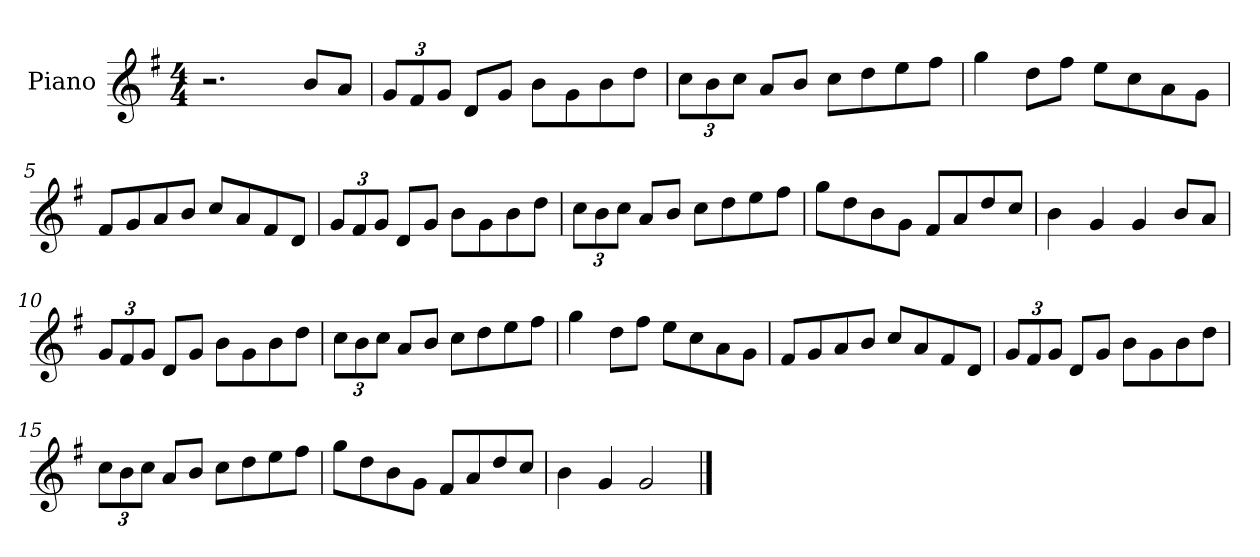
**kern
*part1
*staff1
*I"Piano
*I'Pno
*clefG2
*k[f#]
*M4/4
=1
2.r
8b/L
8a/J
=2
*Xbrackettup
12g/L
12f#/
12g/J
8d/L
8g/J
8b\L
8g\
8b\
8dd\J
=3
12cc\L
12b\
12cc\J
8a/L
8b/J
8cc\L
8dd\
8ee\
8ff#\J
=4
4gg\
8dd\L
8ff#\J
8ee\L
8cc\
8a\
8g\J
=5
8f#/L
8g/
8a/
8b/J
8cc/L
8a/
8f#/
8d/J
=6
12g/L
12f#/
12g/J
8d/L
8g/J
8b\L
8g\
8b\
8dd\J
=7
12cc\L
12b\
12cc\J
8a/L
8b/J
8cc\L
8dd\
8ee\
8ff#\J
=8
8gg\L
8dd\
8b\
8g\J
8f#/L
8a/
8dd/
8cc/J
=9
4b\
4g/
4g/
8b/L
8a/J
=10
12g/L
12f#/
12g/J
8d/L
8g/J
8b\L
8g\
8b\
8dd\J
=11
12cc\L
12b\
12cc\J
8a/L
8b/J
8cc\L
8dd\
8ee\
8ff#\J
=12
4gg\
8dd\L
8ff#\J
8ee\L
8cc\
8a\
8g\J
=13
8f#/L
8g/
8a/
8b/J
8cc/L
8a/
8f#/
8d/J
=14
12g/L
12f#/
12g/J
8d/L
8g/J
8b\L
8g\
8b\
8dd\J
=15
12cc\L
12b\
12cc\J
8a/L
8b/J
8cc\L
8dd\
8ee\
8ff#\J
=16
8gg\L
8dd\
8b\
8g\J
8f#/L
8a/
8dd/
8cc/J
=17
4b\
4g/
2g/
==
*-
